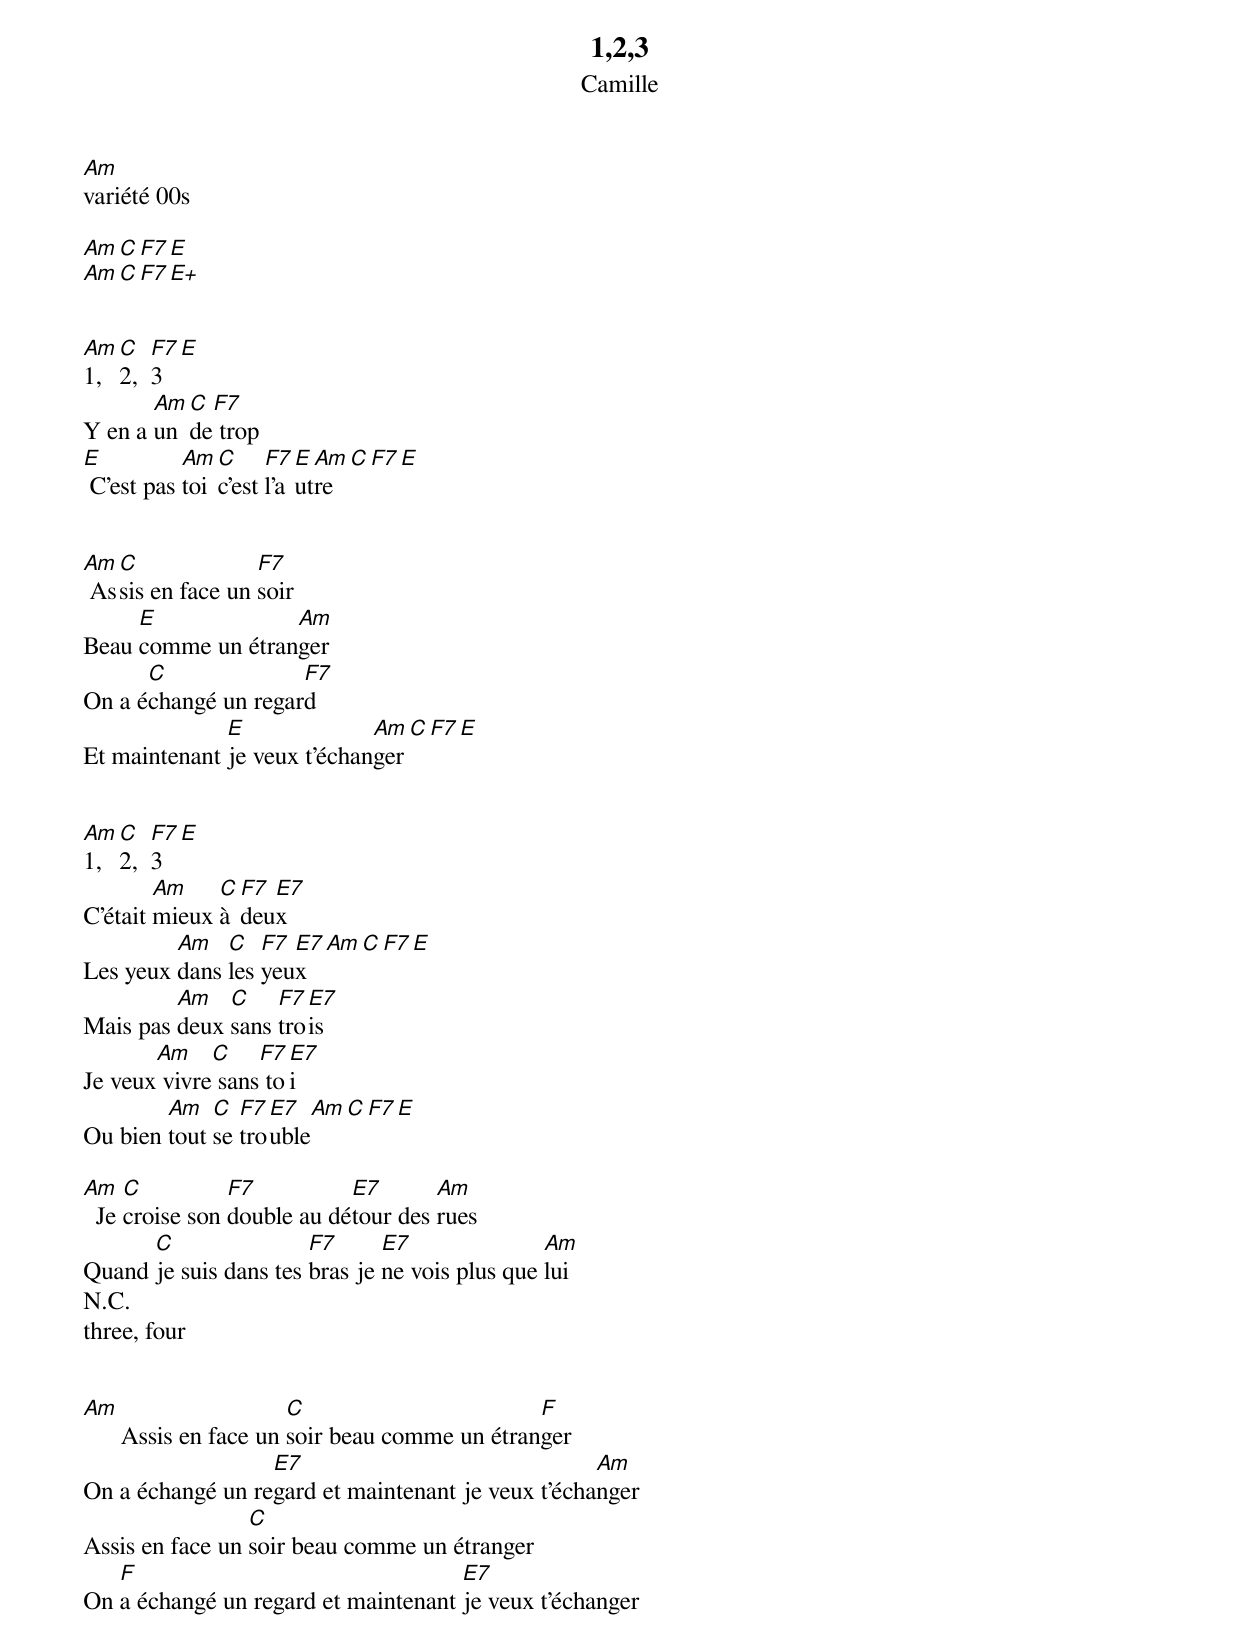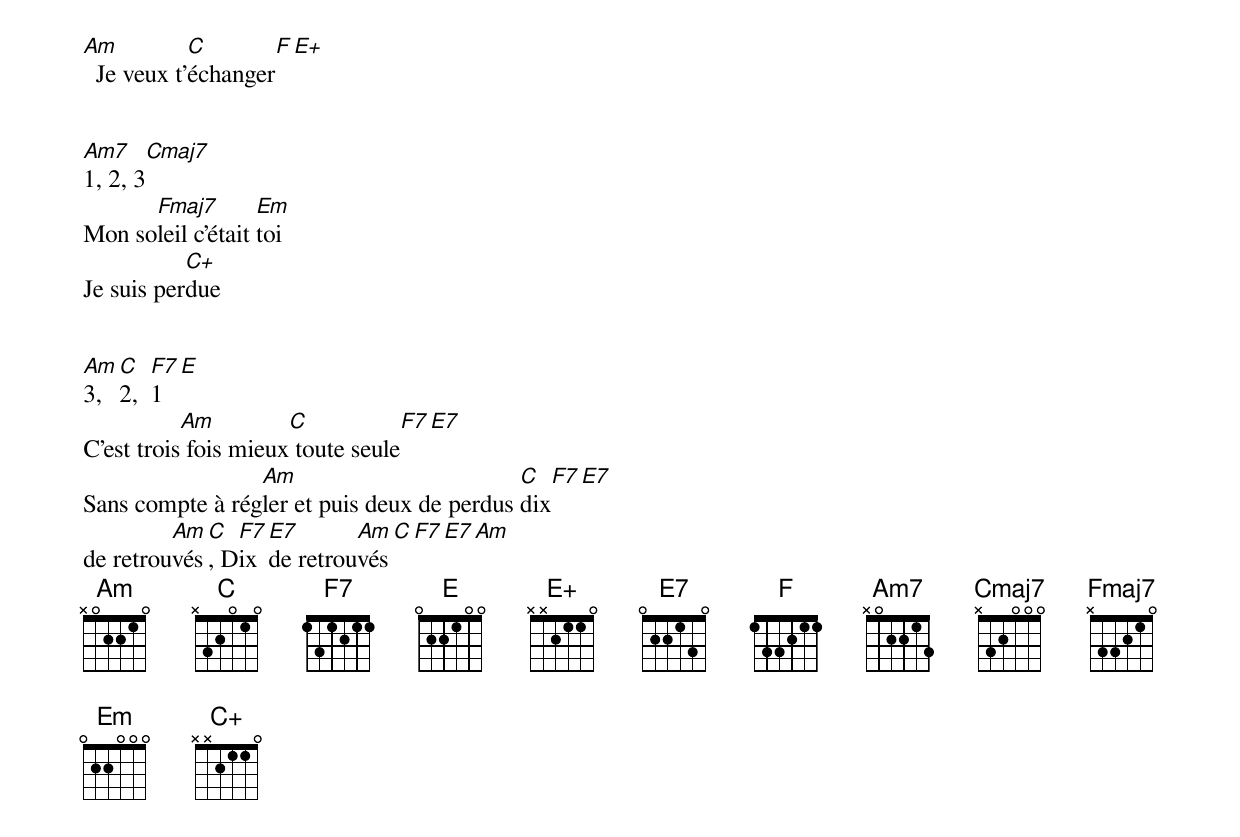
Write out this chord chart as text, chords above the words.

1,2,3
Camille
Am
variété 00s

Am   C   F7   E
Am   C   F7   E+


Am  C   F7   E
1,  2,  3
       Am C F7
Y en a un de trop
E          Am  C     F7 E Am  C   F7   E
 C’est pas toi c’est l’autre


Am C              F7
 Assis en face un soir
     E             Am
Beau comme un étranger
      C              F7
On a échangé un regard
              E              Am  C   F7   E
Et maintenant je veux t’échanger


Am  C   F7   E
1,  2,  3
        Am    C F7 E7
C’était mieux à deux
         Am   C   F7 E7    Am  C   F7   E
Les yeux dans les yeux
         Am   C    F7 E7
Mais pas deux sans trois
       Am    C    F7 E7
Je veux vivre sans toi
        Am   C  F7 E7     Am  C   F7   E
Ou bien tout se trouble

Am   C          F7          E7       Am
  Je croise son double au détour des rues
      C                F7      E7               Am
Quand je suis dans tes bras je ne vois plus que lui
N.C.
three, four


Am                     C                       F
      Assis en face un soir beau comme un étranger
                  E7                               Am
On a échangé un regard et maintenant je veux t’échanger
                 C
Assis en face un soir beau comme un étranger
   F                                 E7
On a échangé un regard et maintenant je veux t’échanger
Am          C        F E+
  Je veux t’échanger


Am7    Cmaj7
1, 2, 3
      Fmaj7        Em
Mon soleil c’était toi
           C+
Je suis perdue


Am  C   F7   E
3,  2,  1
           Am         C           F7 E7
C’est trois fois mieux toute seule
                 Am                         C  F7 E7
Sans compte à régler et puis deux de perdus dix
         Am C  F7 E7       Am C F7 E7 Am
de retrouvés, Dix de retrouvés
